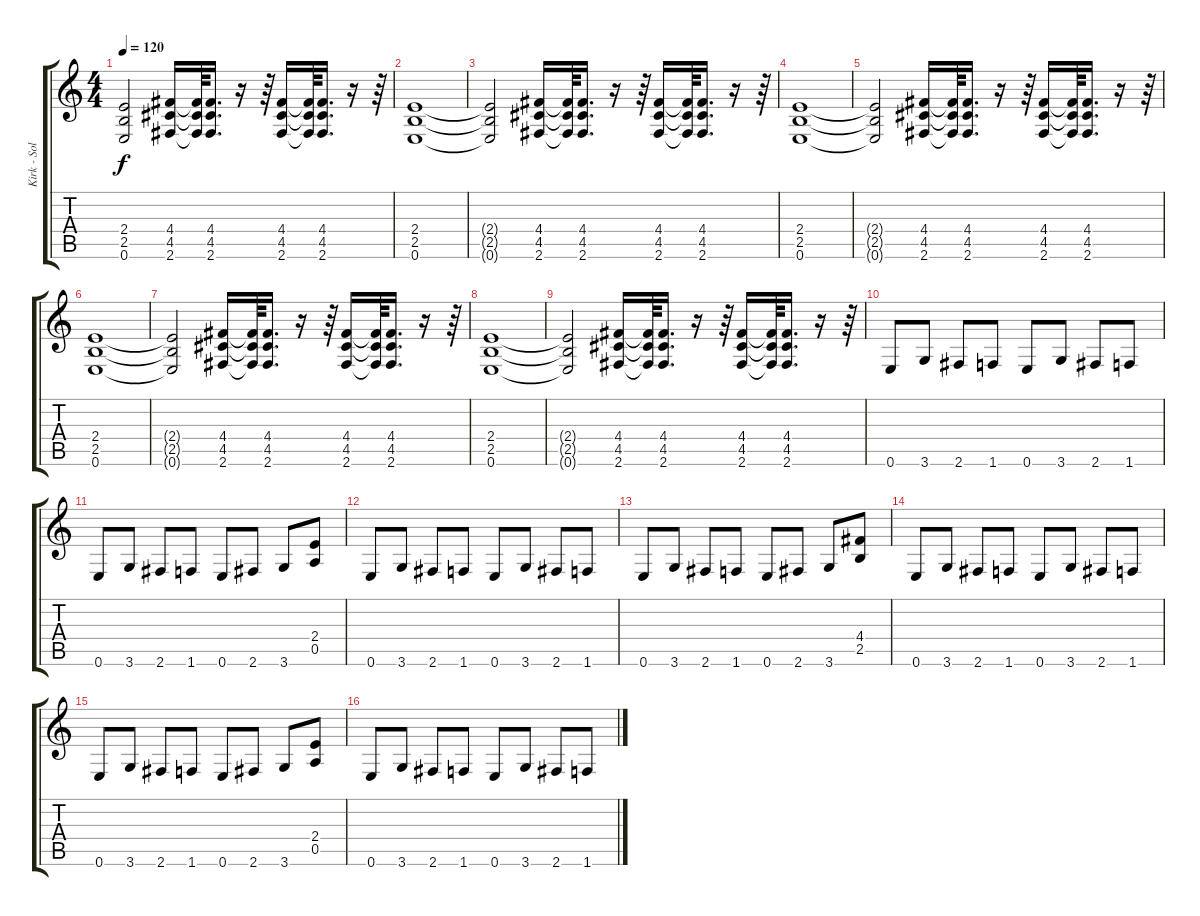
\track ("Kirk - Solo" "Kirk - Sol") {instrument distortionguitar}
\staff {score tabs}
\tuning (E4 B3 G3 D3 A2 E2) {hide}
\ts (4 4)
\tempo 120
\clef g2
\ks c
(2.4{t} 2.5{t} 0.6{t}).2{dy f} (4.4 4.5 2.6).16 (4.4{t} 4.5{t} 2.6{t}).64 (4.4 4.5 2.6).16{d} r.16 r.64 (4.4 4.5 2.6).16 (4.4{t} 4.5{t} 2.6{t}).64 (4.4 4.5 2.6).16{d} r.16 r.64 |
(2.4 2.5 0.6).1{volume 16} |
(2.4{t} 2.5{t} 0.6{t}).2 (4.4 4.5 2.6).16 (4.4{t} 4.5{t} 2.6{t}).64 (4.4 4.5 2.6).16{d} r.16 r.64 (4.4 4.5 2.6).16 (4.4{t} 4.5{t} 2.6{t}).64 (4.4 4.5 2.6).16{d} r.16 r.64 |
(2.4 2.5 0.6).1 |
(2.4{t} 2.5{t} 0.6{t}).2 (4.4 4.5 2.6).16 (4.4{t} 4.5{t} 2.6{t}).64 (4.4 4.5 2.6).16{d} r.16 r.64 (4.4 4.5 2.6).16 (4.4{t} 4.5{t} 2.6{t}).64 (4.4 4.5 2.6).16{d} r.16 r.64 |
(2.4 2.5 0.6).1 |
(2.4{t} 2.5{t} 0.6{t}).2 (4.4 4.5 2.6).16 (4.4{t} 4.5{t} 2.6{t}).64 (4.4 4.5 2.6).16{d} r.16 r.64 (4.4 4.5 2.6).16 (4.4{t} 4.5{t} 2.6{t}).64 (4.4 4.5 2.6).16{d} r.16 r.64 |
(2.4 2.5 0.6).1 |
(2.4{t} 2.5{t} 0.6{t}).2 (4.4 4.5 2.6).16 (4.4{t} 4.5{t} 2.6{t}).64 (4.4 4.5 2.6).16{d} r.16 r.64 (4.4 4.5 2.6).16 (4.4{t} 4.5{t} 2.6{t}).64 (4.4 4.5 2.6).16{d} r.16 r.64 |
0.6.8 3.6.8 2.6.8 1.6.8 0.6.8 3.6.8 2.6.8 1.6.8 |
0.6.8 3.6.8 2.6.8 1.6.8 0.6.8 2.6.8 3.6.8 (2.4 0.5).8 |
0.6.8 3.6.8 2.6.8 1.6.8 0.6.8 3.6.8 2.6.8 1.6.8 |
0.6.8 3.6.8 2.6.8 1.6.8 0.6.8 2.6.8 3.6.8 (4.4 2.5).8 |
0.6.8 3.6.8 2.6.8 1.6.8 0.6.8 3.6.8 2.6.8 1.6.8 |
0.6.8 3.6.8 2.6.8 1.6.8 0.6.8 2.6.8 3.6.8 (2.4 0.5).8 |
0.6.8 3.6.8 2.6.8 1.6.8 0.6.8 3.6.8 2.6.8 1.6.8
